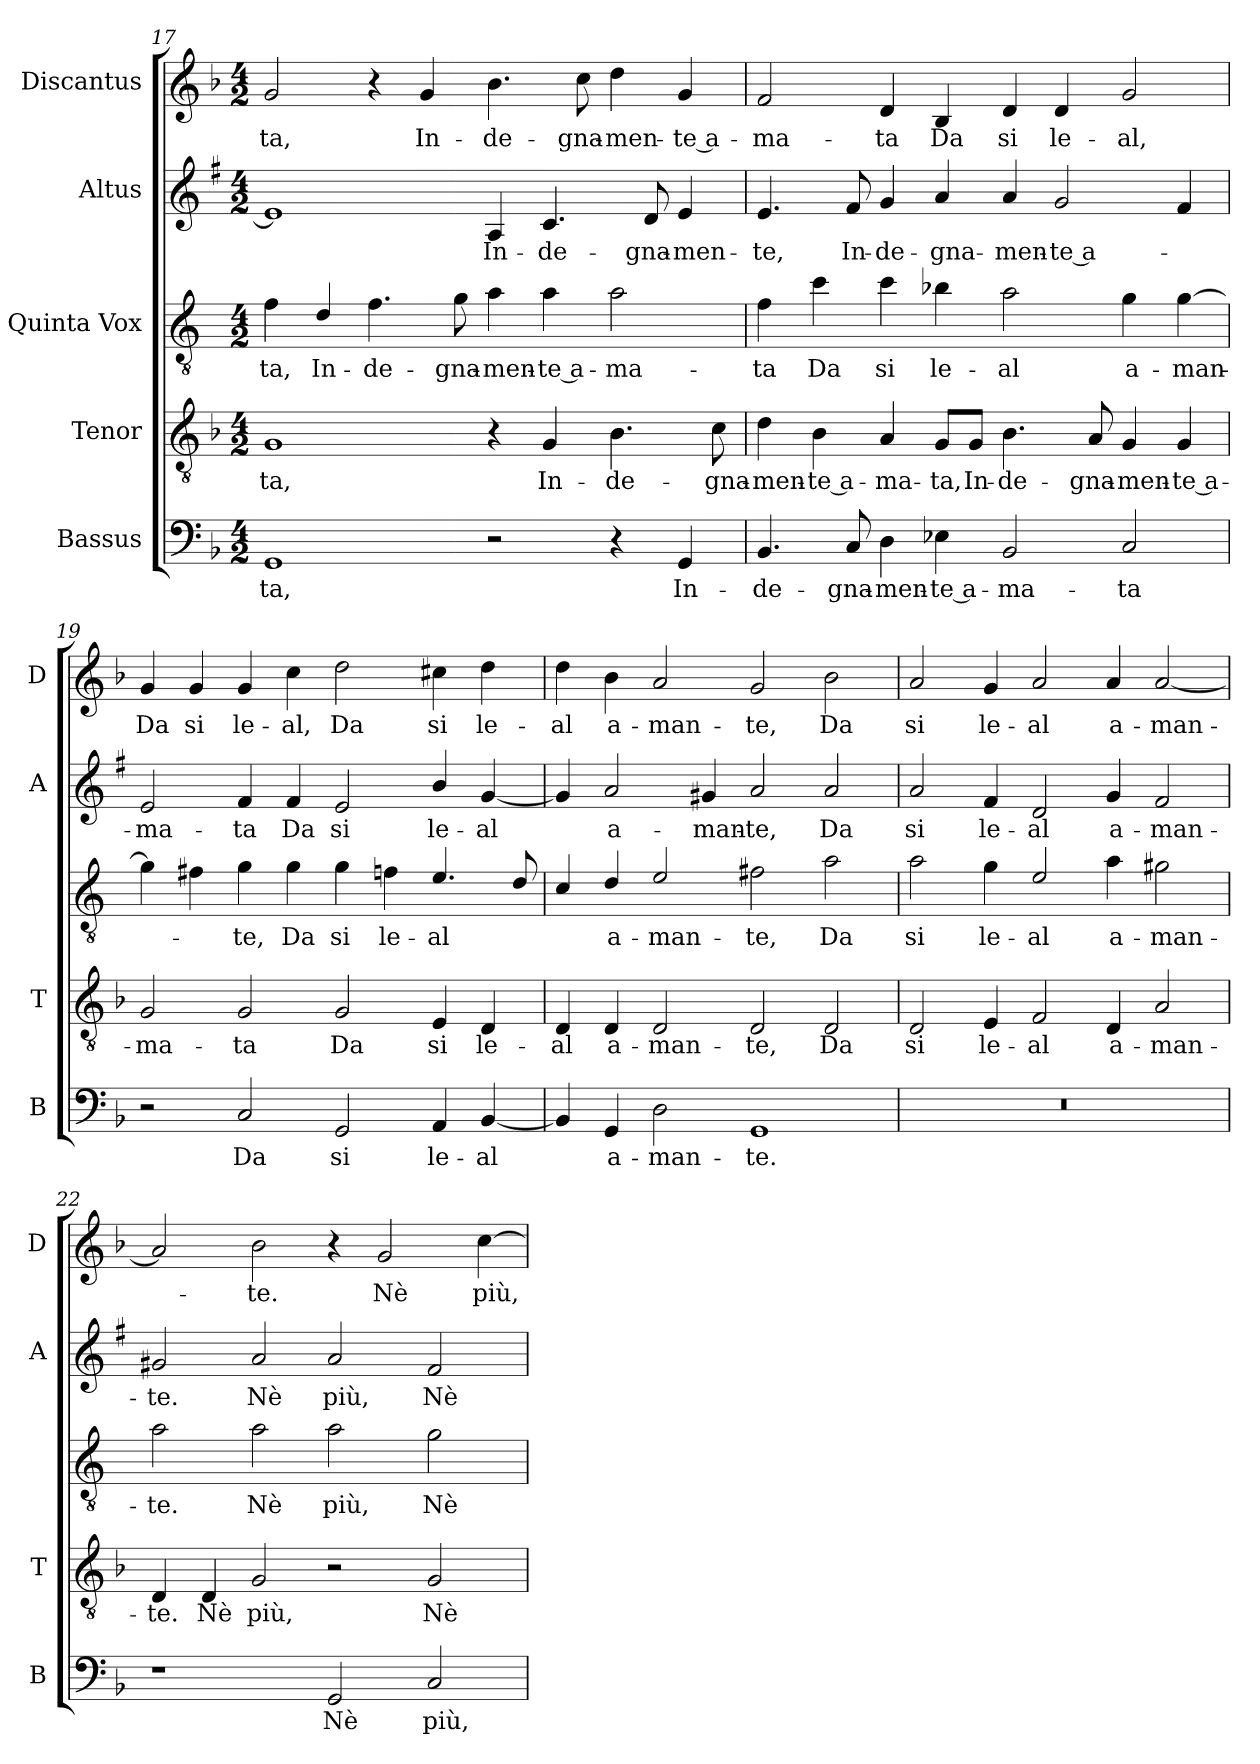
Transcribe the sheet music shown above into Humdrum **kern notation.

**kern	**text	**kern	**text	**kern	**text	**kern	**text	**kern	**text
*part5	*part5	*part4	*part4	*part3	*part3	*part2	*part2	*part1	*part1
*staff5	*staff5	*staff4	*staff4	*staff3	*staff3	*staff2	*staff2	*staff1	*staff1
*I"Bassus	*	*I"Tenor	*	*I"Quinta Vox	*	*I"Altus	*	*I"Discantus	*
*I'B	*	*I'T	*	*	*	*I'A	*	*I'D	*
*clefF4	*	*clefGv2	*	*clefGv2	*	*clefG2	*	*clefG2	*
*	*	*	*	*ITrd4c7	*	*ITrd1c2	*	*	*
*k[b-]	*	*k[b-]	*	*k[b-]	*	*k[b-]	*	*k[b-]	*
*F:	*	*F:	*	*F:	*	*F:	*	*F:	*
*M4/2	*	*M4/2	*	*M4/2	*	*M4/2	*	*M4/2	*
=17	=17	=17	=17	=17	=17	=17	=17	=17	=17
!	!LO:LY:b	!	!LO:LY:b	!	!LO:LY:b	!	!	!	!LO:LY:b
1GG	-ta,	1G	-ta,	4B-\	-ta,	1d]	.	2g/	-ta,
!	!	!	!	!	!LO:LY:b	!	!	!	!
.	.	.	.	4G/	In-	.	.	.	.
!	!	!	!	!	!LO:LY:b	!	!	!	!
.	.	.	.	4.B-\	-de-	.	.	4r	.
!	!	!	!	!	!	!	!	!	!LO:LY:b
.	.	.	.	.	.	.	.	4g/	In-
!	!	!	!	!	!LO:LY:b	!	!	!	!
.	.	.	.	8c\	-gna-	.	.	.	.
!	!	!	!	!	!LO:LY:b	!	!LO:LY:b	!	!LO:LY:b
2r	.	4r	.	4d\	-men-	4G/	In-	4.b-\	-de-
!	!	!	!LO:LY:b	!	!LO:LY:b	!	!LO:LY:b	!	!
.	.	4G/	In-	4d\	-te a-	4.B-/	-de-	.	.
!	!	!	!	!	!	!	!	!	!LO:LY:b
.	.	.	.	.	.	.	.	8cc\	-gna-
!	!	!	!LO:LY:b	!	!LO:LY:b	!	!	!	!LO:LY:b
4r	.	4.B-\	-de-	2d\	-ma-	.	.	4dd\	-men-
!	!	!	!	!	!	!	!LO:LY:b	!	!
.	.	.	.	.	.	8c/	-gna-	.	.
!	!LO:LY:b	!	!	!	!	!	!LO:LY:b	!	!LO:LY:b
4GG/	In-	.	.	.	.	4d/	-men-	4g/	-te a-
!	!	!	!LO:LY:b	!	!	!	!	!	!
.	.	8c\	-gna-	.	.	.	.	.	.
!!LO:LB:g=z
=18	=18	=18	=18	=18	=18	=18	=18	=18	=18
!	!LO:LY:b	!	!LO:LY:b	!	!LO:LY:b	!	!LO:LY:b	!	!LO:LY:b
4.BB-/	-de-	4d\	-men-	4B-\	-ta	4.d/	-te,	2f/	-ma-
!	!	!	!LO:LY:b	!	!LO:LY:b	!	!	!	!
.	.	4B-\	-te a-	4f\	Da	.	.	.	.
!	!LO:LY:b	!	!	!	!	!	!LO:LY:b	!	!
8C/	-gna-	.	.	.	.	8e/	In-	.	.
!	!LO:LY:b	!	!LO:LY:b	!	!LO:LY:b	!	!LO:LY:b	!	!LO:LY:b
4D\	-men-	4A/	-ma-	4f\	si	4f/	-de-	4d/	-ta
!	!LO:LY:b	!	!LO:LY:b	!	!LO:LY:b	!	!LO:LY:b	!	!LO:LY:b
4E-X\	-te a-	8G/L	-ta,	4e-X\	le-	4g/	-gna-	4B-/	Da
!	!	!	!LO:LY:b	!	!	!	!	!	!
.	.	8G/J	In-	.	.	.	.	.	.
!	!LO:LY:b	!	!LO:LY:b	!	!LO:LY:b	!	!LO:LY:b	!	!LO:LY:b
2BB-/	-ma-	4.B-\	-de-	2d\	-al	4g/	-men-	4d/	si
!	!	!	!	!	!	!	!LO:LY:b	!	!LO:LY:b
.	.	.	.	.	.	2f/	-te a-	4d/	le-
!	!	!	!LO:LY:b	!	!	!	!	!	!
.	.	8A/	-gna-	.	.	.	.	.	.
!	!LO:LY:b	!	!LO:LY:b	!	!LO:LY:b	!	!	!	!LO:LY:b
2C/	-ta	4G/	-men-	4c\	a-	.	.	2g/	-al,
!	!	!	!LO:LY:b	!	!LO:LY:b	!	!	!	!
.	.	4G/	-te a-	[4c\	-man-	4e/	.	.	.
=19	=19	=19	=19	=19	=19	=19	=19	=19	=19
!	!	!	!LO:LY:b	!	!	!	!LO:LY:b	!	!LO:LY:b
2r	.	2G/	-ma-	4c\]	.	2d/	-ma-	4g/	Da
!	!	!	!	!	!	!	!	!	!LO:LY:b
.	.	.	.	4Bn\	.	.	.	4g/	si
!	!LO:LY:b	!	!LO:LY:b	!	!LO:LY:b	!	!LO:LY:b	!	!LO:LY:b
2C/	Da	2G/	-ta	4c\	-te,	4e/	-ta	4g/	le-
!	!	!	!	!	!LO:LY:b	!	!LO:LY:b	!	!LO:LY:b
.	.	.	.	4c\	Da	4e/	Da	4cc\	-al,
!	!LO:LY:b	!	!LO:LY:b	!	!LO:LY:b	!	!LO:LY:b	!	!LO:LY:b
2GG/	si	2G/	Da	4c\	si	2d/	si	2dd\	Da
!	!	!	!	!	!LO:LY:b	!	!	!	!
.	.	.	.	4B-X\	le-	.	.	.	.
!	!LO:LY:b	!	!LO:LY:b	!	!LO:LY:b	!	!LO:LY:b	!	!LO:LY:b
4AA/	le-	4E/	si	4.A/	-al	4a/	le-	4cc#X\	si
!	!LO:LY:b	!	!LO:LY:b	!	!	!	!LO:LY:b	!	!LO:LY:b
[4BB-/	-al	4D/	le-	.	.	[4f/	-al	4dd\	le-
.	.	.	.	8G/	.	.	.	.	.
=20	=20	=20	=20	=20	=20	=20	=20	=20	=20
!	!	!	!LO:LY:b	!	!	!	!	!	!LO:LY:b
4BB-/]	.	4D/	-al	4F/	.	4f/]	.	4dd\	-al
!	!LO:LY:b	!	!LO:LY:b	!	!LO:LY:b	!	!LO:LY:b	!	!LO:LY:b
4GG/	a-	4D/	a-	4G/	a-	2g/	a-	4b-\	a-
!	!LO:LY:b	!	!LO:LY:b	!	!LO:LY:b	!	!	!	!LO:LY:b
2D\	-man-	2D/	-man-	2A/	-man-	.	.	2a/	-man-
!	!	!	!	!	!	!	!LO:LY:b	!	!
.	.	.	.	.	.	4f#X/	-man-	.	.
!	!LO:LY:b	!	!LO:LY:b	!	!LO:LY:b	!	!LO:LY:b	!	!LO:LY:b
1GG	-te.	2D/	-te,	2Bn\	-te,	2g/	-te,	2g/	-te,
!	!	!	!LO:LY:b	!	!LO:LY:b	!	!LO:LY:b	!	!LO:LY:b
.	.	2D/	Da	2d\	Da	2g/	Da	2b-\	Da
=21	=21	=21	=21	=21	=21	=21	=21	=21	=21
!	!	!	!LO:LY:b	!	!LO:LY:b	!	!LO:LY:b	!	!LO:LY:b
0r	.	2D/	si	2d\	si	2g/	si	2a/	si
!	!	!	!LO:LY:b	!	!LO:LY:b	!	!LO:LY:b	!	!LO:LY:b
.	.	4E/	le-	4c\	le-	4e/	le-	4g/	le-
!	!	!	!LO:LY:b	!	!LO:LY:b	!	!LO:LY:b	!	!LO:LY:b
.	.	2F/	-al	2A/	-al	2c/	-al	2a/	-al
!	!	!	!LO:LY:b	!	!LO:LY:b	!	!LO:LY:b	!	!LO:LY:b
.	.	4D/	a-	4d\	a-	4f/	a-	4a/	a-
!	!	!	!LO:LY:b	!	!LO:LY:b	!	!LO:LY:b	!	!LO:LY:b
.	.	2A/	-man-	2c#X\	-man-	2e/	-man-	[2a/	-man-
!!LO:LB:g=z
=22	=22	=22	=22	=22	=22	=22	=22	=22	=22
!	!	!	!LO:LY:b	!	!LO:LY:b	!	!LO:LY:b	!	!
1r	.	4D/	-te.	2d\	-te.	2f#X/	-te.	2a/]	.
!	!	!	!LO:LY:b	!	!	!	!	!	!
.	.	4D/	Nè	.	.	.	.	.	.
!	!	!	!LO:LY:b	!	!LO:LY:b	!	!LO:LY:b	!	!LO:LY:b
.	.	2G/	più,	2d\	Nè	2g/	Nè	2b-\	-te.
!	!LO:LY:b	!	!	!	!LO:LY:b	!	!LO:LY:b	!	!
2GG/	Nè	2r	.	2d\	più,	2g/	più,	4r	.
!	!	!	!	!	!	!	!	!	!LO:LY:b
.	.	.	.	.	.	.	.	2g/	Nè
!	!LO:LY:b	!	!LO:LY:b	!	!LO:LY:b	!	!LO:LY:b	!	!
2C/	più,	2G/	Nè	2c\	Nè	2e/	Nè	.	.
!	!	!	!	!	!	!	!	!	!LO:LY:b
.	.	.	.	.	.	.	.	[4cc\	più,
=	=	=	=	=	=	=	=	=	=
*-	*-	*-	*-	*-	*-	*-	*-	*-	*-
